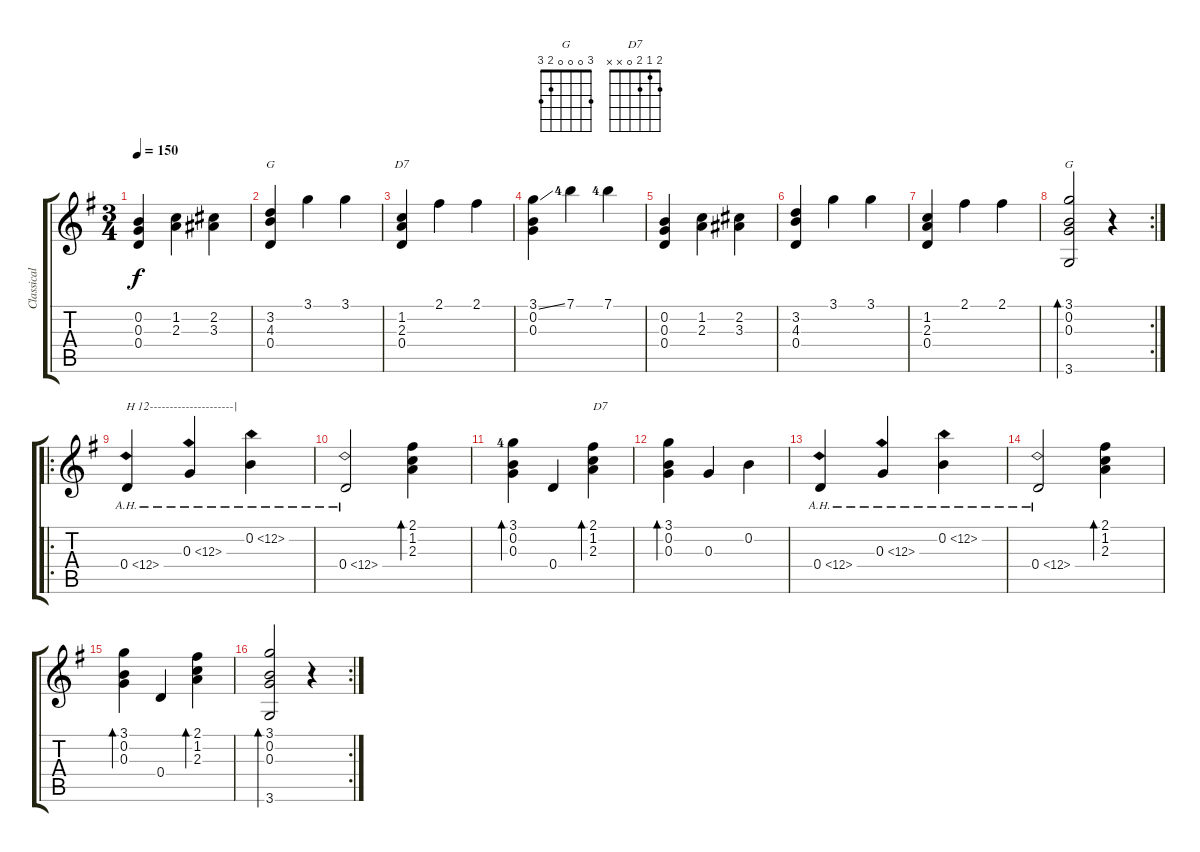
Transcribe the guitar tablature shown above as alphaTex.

\track ("Classical Guitar" "Classical ") {instrument acousticguitarnylon}
\staff {score tabs}
\tuning (E4 B3 G3 D3 A2 E2) {hide}
\chord ("G" 3 3 4 0 x x) {barre 3}
\chord ("D7" 2 1 2 0 x x)
\chord ("G" 3 0 0 0 2 3)
\ts (3 4)
\tempo 150
\clef g2
\ks g
(0.2 0.3 0.4).4{dy f instrument acousticguitarnylon} (1.2 2.3).4 (2.2 3.3).4 |
(3.2 4.3 0.4).4{ch "G"} 3.1.4 3.1.4 |
(1.2 2.3 0.4).4{ch "D7"} 2.1.4 2.1.4 |
(3.1{ss} 0.2 0.3).4 7.1{lf 5}.4 7.1{lf 5}.4 |
(0.2 0.3 0.4).4 (1.2 2.3).4 (2.2 3.3).4 |
(3.2 4.3 0.4).4 3.1.4 3.1.4 |
(1.2 2.3 0.4).4 2.1.4 2.1.4 |
\rc 2
(3.1 0.2 0.3 3.6).2{bd 480 ch "G"} r.4 |
\ro
0.4{ah 12}.4{txt "H 12---------------------|"} 0.3{ah 12}.4 0.2{ah 12}.4 |
0.4{ah 12}.2 (2.1 1.2 2.3).4{bd 240} |
(3.1{lf 5} 0.2 0.3).4{bd 240} 0.4.4 (2.1 1.2 2.3).4{bd 240 txt "D7"} |
(3.1 0.2 0.3).4{bd 240} 0.3.4 0.2.4 |
0.4{ah 12}.4 0.3{ah 12}.4 0.2{ah 12}.4 |
0.4{ah 12}.2 (2.1 1.2 2.3).4{bd 240} |
(3.1 0.2 0.3).4{bd 240} 0.4.4 (2.1 1.2 2.3).4{bd 240} |
\rc 2
(3.1 0.2 0.3 3.6).2{bd 480} r.4
